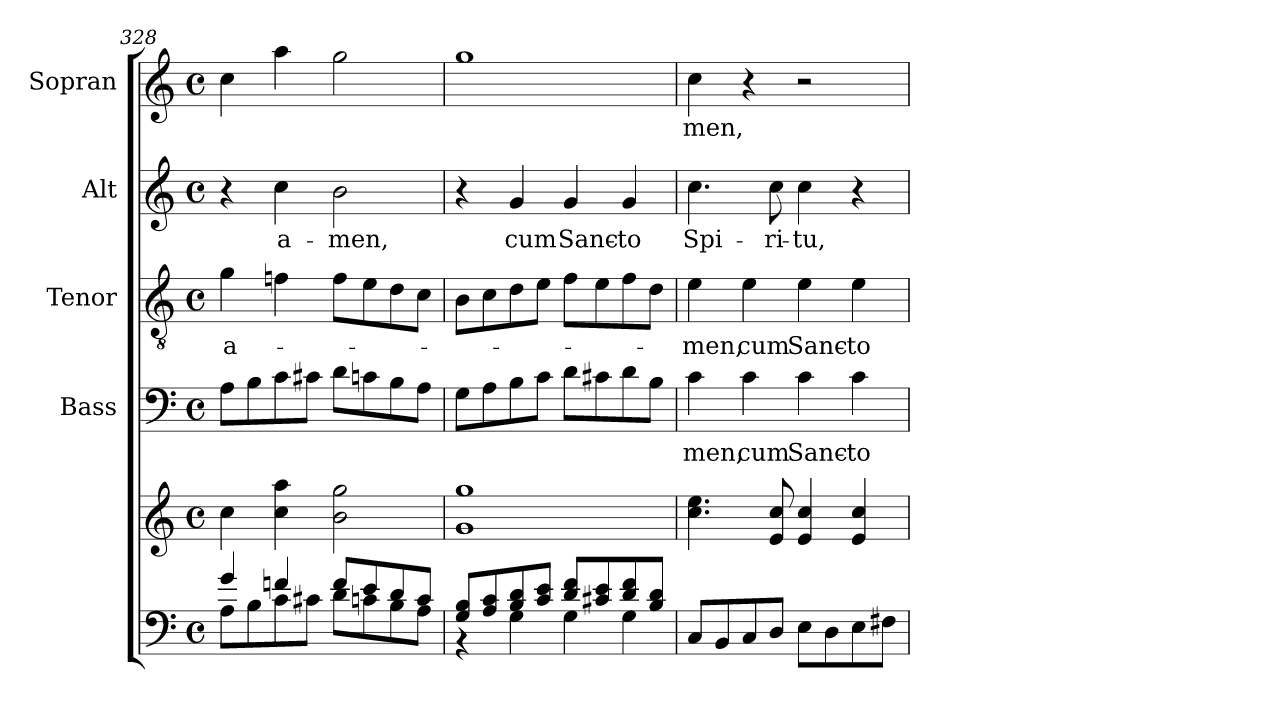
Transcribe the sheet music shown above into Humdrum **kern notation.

**kern	**kern	**kern	**text	**kern	**text	**kern	**text	**kern	**text
*part5	*part5	*part4	*part4	*part3	*part3	*part2	*part2	*part1	*part1
*staff6	*staff5	*staff4	*staff4	*staff3	*staff3	*staff2	*staff2	*staff1	*staff1
*	*	*I"Bass	*	*I"Tenor	*	*I"Alt	*	*I"Sopran	*
*	*	*I'B.	*	*I'T.	*	*I'A.	*	*I'S.	*
*clefF4	*clefG2	*clefF4	*	*clefGv2	*	*clefG2	*	*clefG2	*
*k[]	*k[]	*k[]	*	*k[]	*	*k[]	*	*k[]	*
*C:	*C:	*C:	*	*C:	*	*C:	*	*C:	*
*M4/4	*M4/4	*M4/4	*	*M4/4	*	*M4/4	*	*M4/4	*
*met(c)	*met(c)	*met(c)	*	*met(c)	*	*met(c)	*	*met(c)	*
=328	=328	=328	=328	=328	=328	=328	=328	=328	=328
*^	*	*	*	*	*	*	*	*	*
!	!	!	!	!	!	!LO:LY:b	!	!	!	!
4g/	8A\L	4cc\	8A\L	.	4g\	a-	4r	.	4cc\	.
.	8B\	.	8B\	.	.	.	.	.	.	.
!	!	!	!	!	!	!	!	!LO:LY:b	!	!
4fn/	8c\	4cc\ 4aa\	8c\	.	4fn\	.	4cc\	a-	4aa\	.
.	8c#X\J	.	8c#X\J	.	.	.	.	.	.	.
!	!	!	!	!	!	!	!	!LO:LY:b	!	!
8f/L	8d\L	2b\ 2gg\	8d\L	.	8f\L	.	2b\	-men,	2gg\	.
8e/	8cn\	.	8cn\	.	8e\	.	.	.	.	.
8d/	8B\	.	8B\	.	8d\	.	.	.	.	.
8c/J	8A\J	.	8A\J	.	8c\J	.	.	.	.	.
=329	=329	=329	=329	=329	=329	=329	=329	=329	=329	=329
8G/ 8B/L	4rBB	1g 1gg	8G\L	.	8B\L	.	4r	.	1gg	.
8A/ 8c/	.	.	8A\	.	8c\	.	.	.	.	.
!	!	!	!	!	!	!	!	!LO:LY:b	!	!
8B/ 8d/	4G\	.	8B\	.	8d\	.	4g/	cum	.	.
8c/ 8e/J	.	.	8c\J	.	8e\J	.	.	.	.	.
!	!	!	!	!	!	!	!	!LO:LY:b	!	!
8d/ 8f/L	4G\	.	8d\L	.	8f\L	.	4g/	Sanc-	.	.
8c#X/ 8e/	.	.	8c#X\	.	8e\	.	.	.	.	.
!	!	!	!	!	!	!	!	!LO:LY:b	!	!
8d/ 8f/	4G\	.	8d\	.	8f\	.	4g/	-to	.	.
8B/ 8d/J	.	.	8B\J	.	8d\J	.	.	.	.	.
*v	*v	*	*	*	*	*	*	*	*	*
!!LO:PB:g=z
=330	=330	=330	=330	=330	=330	=330	=330	=330	=330
!	!	!	!LO:LY:b	!	!LO:LY:b	!	!LO:LY:b	!	!LO:LY:b
8C/L	4.cc\ 4.ee\	4c\	-men,	4e\	-men,	4.cc\	Spi-	4cc\	-men,
8BB/	.	.	.	.	.	.	.	.	.
!	!	!	!LO:LY:b	!	!LO:LY:b	!	!	!	!
8C/	.	4c\	cum	4e\	cum	.	.	4r	.
!	!	!	!	!	!	!	!LO:LY:b	!	!
8D/J	8e/ 8cc/	.	.	.	.	8cc\	-ri-	.	.
!	!	!	!LO:LY:b	!	!LO:LY:b	!	!LO:LY:b	!	!
8E\L	4e/ 4cc/	4c\	Sanc-	4e\	Sanc-	4cc\	-tu,	2r	.
8D\	.	.	.	.	.	.	.	.	.
!	!	!	!LO:LY:b	!	!LO:LY:b	!	!	!	!
8E\	4e/ 4cc/	4c\	-to	4e\	-to	4r	.	.	.
8F#X\J	.	.	.	.	.	.	.	.	.
=	=	=	=	=	=	=	=	=	=
*-	*-	*-	*-	*-	*-	*-	*-	*-	*-
